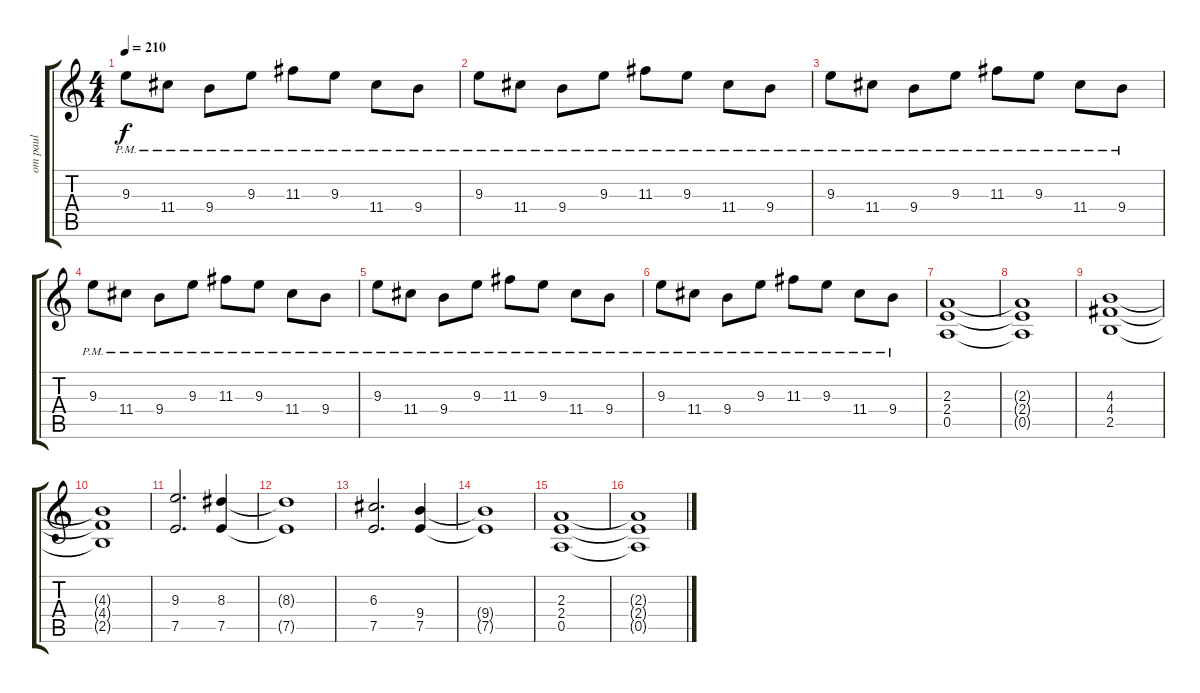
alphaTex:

\track ("om paul" "om paul") {instrument overdrivenguitar}
\staff {score tabs}
\tuning (E4 B3 G3 D3 A2 E2) {hide}
\ts (4 4)
\tempo 210
\clef g2
\ks c
9.3{pm}.8{dy f} 11.4{pm}.8 9.4{pm}.8 9.3{pm}.8 11.3{pm}.8 9.3{pm}.8 11.4{pm}.8 9.4{pm}.8 |
9.3{pm}.8 11.4{pm}.8 9.4{pm}.8 9.3{pm}.8 11.3{pm}.8 9.3{pm}.8 11.4{pm}.8 9.4{pm}.8 |
9.3{pm}.8 11.4{pm}.8 9.4{pm}.8 9.3{pm}.8 11.3{pm}.8 9.3{pm}.8 11.4{pm}.8 9.4{pm}.8 |
9.3{pm}.8 11.4{pm}.8 9.4{pm}.8 9.3{pm}.8 11.3{pm}.8 9.3{pm}.8 11.4{pm}.8 9.4{pm}.8 |
9.3{pm}.8 11.4{pm}.8 9.4{pm}.8 9.3{pm}.8 11.3{pm}.8 9.3{pm}.8 11.4{pm}.8 9.4{pm}.8 |
9.3{pm}.8 11.4{pm}.8 9.4{pm}.8 9.3{pm}.8 11.3{pm}.8 9.3{pm}.8 11.4{pm}.8 9.4{pm}.8 |
(2.3 2.4 0.5).1 |
(2.3{t} 2.4{t} 0.5{t}).1 |
(4.3 4.4 2.5).1 |
(4.3{t} 4.4{t} 2.5{t}).1 |
(9.3 7.5).2{d} (8.3 7.5).4 |
(8.3{t} 7.5{t}).1 |
(6.3 7.5).2{d} (9.4 7.5).4 |
(9.4{t} 7.5{t}).1 |
(2.3 2.4 0.5).1 |
(2.3{t} 2.4{t} 0.5{t}).1
